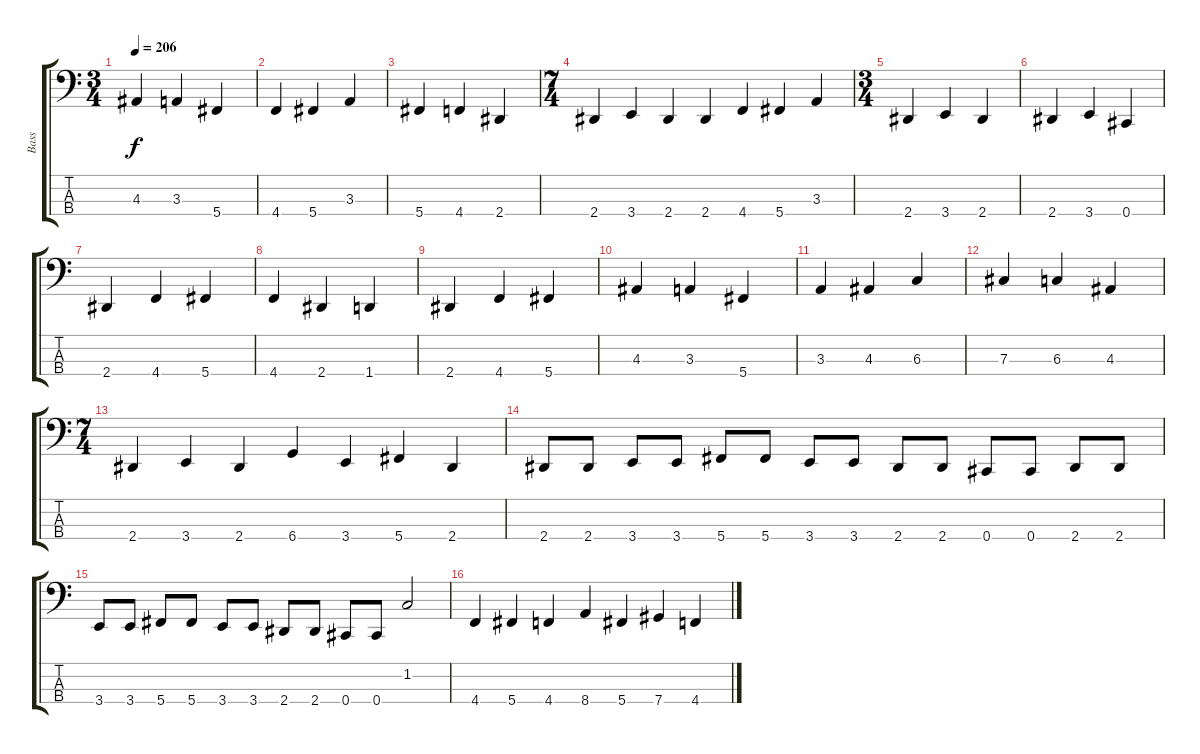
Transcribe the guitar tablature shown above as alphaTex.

\track ("Bass " "Bass ") {instrument electricbasspick}
\staff {score tabs}
\tuning (E2 B1 Gb1 Db1) {hide}
\ts (3 4)
\tempo 206
\clef f4
\ks c
4.3.4{dy f} 3.3.4 5.4.4 |
4.4.4 5.4.4 3.3.4 |
5.4.4 4.4.4 2.4.4 |
\ts (7 4)
2.4.4 3.4.4 2.4.4 2.4.4 4.4.4 5.4.4 3.3.4 |
\ts (3 4)
2.4.4 3.4.4 2.4.4 |
2.4.4 3.4.4 0.4.4 |
2.4.4 4.4.4 5.4.4 |
4.4.4 2.4.4 1.4.4 |
2.4.4 4.4.4 5.4.4 |
4.3.4 3.3.4 5.4.4 |
3.3.4 4.3.4 6.3.4 |
7.3.4 6.3.4 4.3.4 |
\ts (7 4)
2.4.4 3.4.4 2.4.4 6.4.4 3.4.4 5.4.4 2.4.4 |
2.4.8 2.4.8 3.4.8 3.4.8 5.4.8 5.4.8 3.4.8 3.4.8 2.4.8 2.4.8 0.4.8 0.4.8 2.4.8 2.4.8 |
3.4.8 3.4.8 5.4.8 5.4.8 3.4.8 3.4.8 2.4.8 2.4.8 0.4.8 0.4.8 1.2.2 |
4.4.4 5.4.4 4.4.4 8.4.4 5.4.4 7.4.4 4.4.4
